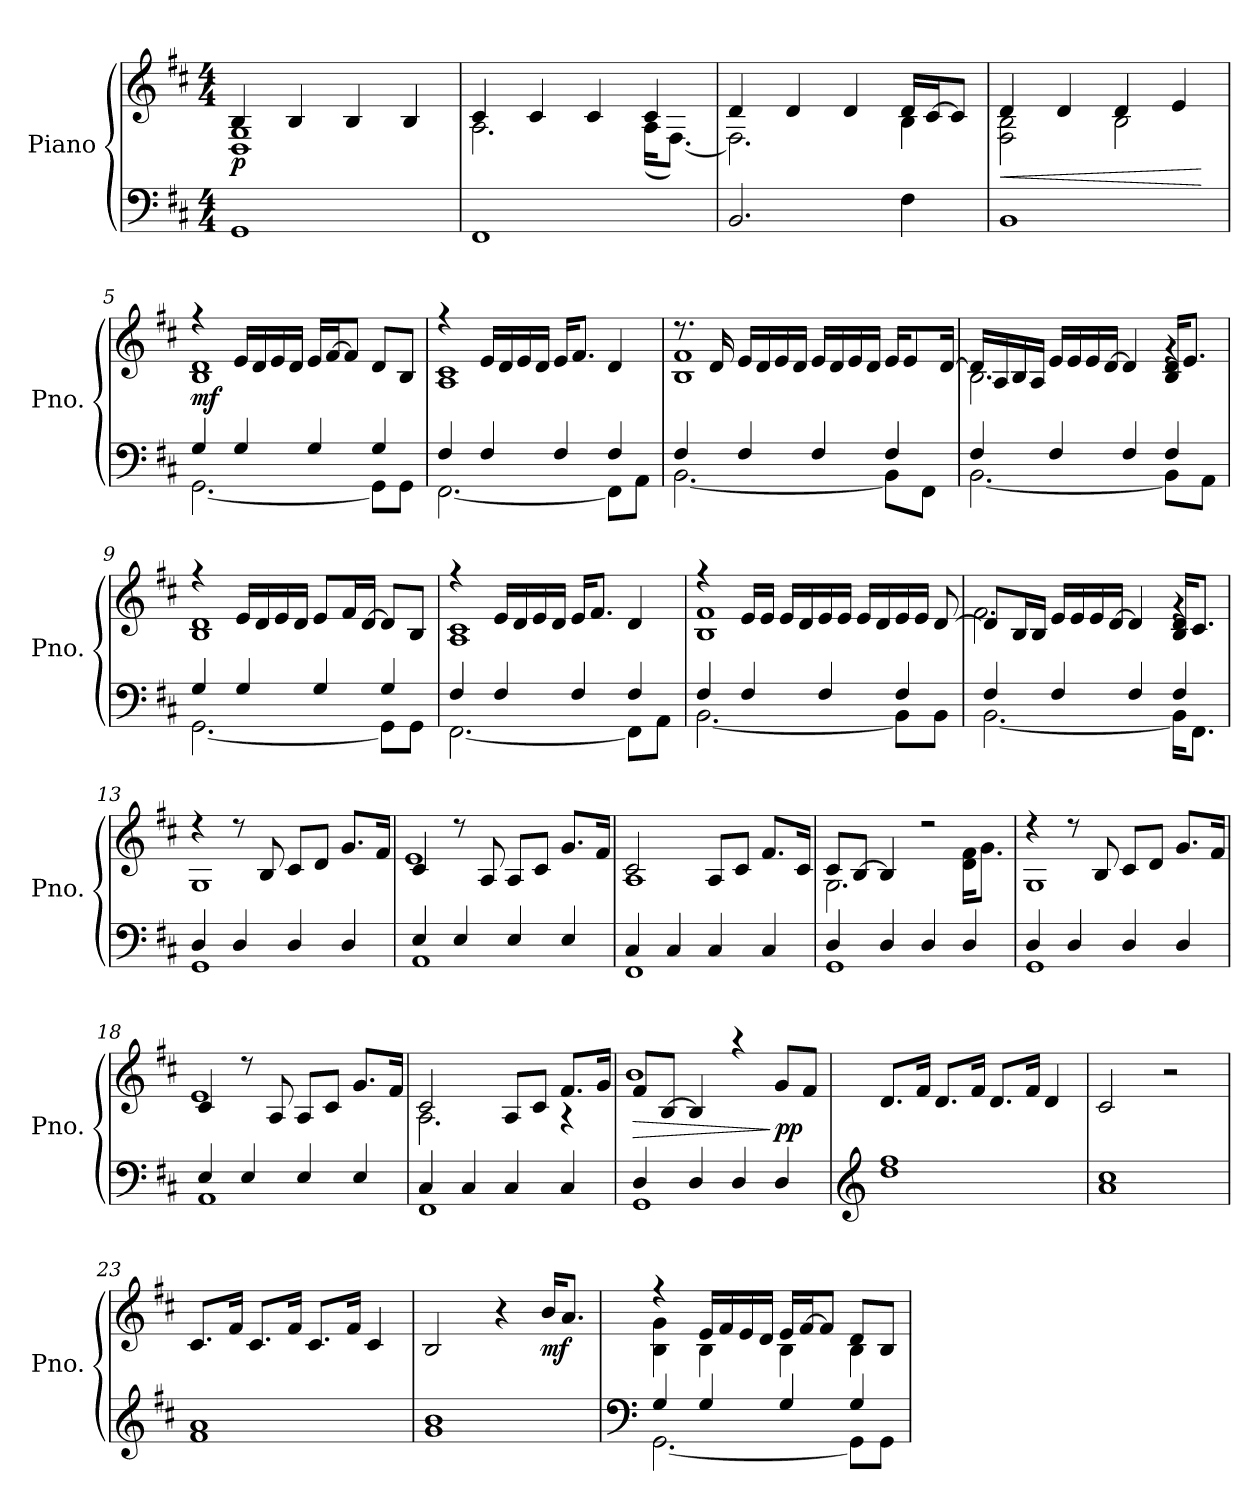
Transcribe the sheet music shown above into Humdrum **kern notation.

**kern	**kern	**dynam
*part1	*part1	*part1
*staff2	*staff1	*staff1/2
*I"Piano	*	*
*I'Pno.	*	*
*clefF4	*clefG2	*
*k[f#c#]	*k[f#c#]	*
*M4/4	*M4/4	*
*MM75	*MM75	*
=1	=1	=1
*	*^	*
!	!	!	!LO:DY:b
1GG	4B/	1D 1G	p
.	4B/	.	.
.	4B/	.	.
.	4B/	.	.
=2	=2	=2	=2
1FF#	4c#/	2.A\	.
.	4c#/	.	.
.	4c#/	.	.
.	4c#/	(<16A\KL	.
.	.	[8.F#\J)	.
=3	=3	=3	=3
2.BB/	4d/	2.F#\]	.
.	4d/	.	.
.	4d/	.	.
4F#\	16d/LL	4B\	.
.	[16c#/J	.	.
.	8c#/J]	.	.
=4	=4	=4	=4
!	!	!	!LO:HP:b
1BB	4d/	2F#\ 2B\	<
.	4d/	.	.
.	4d/	2B\	.
.	4e/	.	.
*	*v	*v	*
.	.	[
=5	=5	=5
*^	*^	*
!	!	!	!	!LO:DY:b
4G/	[2.GG\	4r	1B 1d	mf
4G/	.	16e/LL	.	.
.	.	16d/	.	.
.	.	16e/	.	.
.	.	16d/JJ	.	.
4G/	.	16e/LL	.	.
.	.	[16f#/J	.	.
.	.	8f#/J]	.	.
4G/	8GG\L]	8d/L	.	.
.	8GG\J	8B/J	.	.
!!LO:LB:g=z	!!
=6	=6	=6	=6	=6
4F#/	[2.FF#\	4r	1A 1c#	.
4F#/	.	16e/LL	.	.
.	.	16d/	.	.
.	.	16e/	.	.
.	.	16d/JJ	.	.
4F#/	.	16e/KL	.	.
.	.	8.f#/J	.	.
4F#/	8FF#\L]	4d/	.	.
.	8AA\J	.	.	.
=7	=7	=7	=7	=7
4F#/	[2.BB\	8.r	1B 1f#	.
.	.	16d/	.	.
4F#/	.	16e/LL	.	.
.	.	16d/	.	.
.	.	16e/	.	.
.	.	16d/JJ	.	.
4F#/	.	16e/LL	.	.
.	.	16d/	.	.
.	.	16e/	.	.
.	.	16d/JJ	.	.
4F#/	8BB\L]	16e/KL	.	.
.	.	8e/	.	.
.	8FF#\J	.	.	.
.	.	[16d/Jk	.	.
=8	=8	=8	=8	=8
4F#/	[2.BB\	16d/LL]	2.B\	.
.	.	16A/	.	.
.	.	16B/	.	.
.	.	16A/JJ	.	.
4F#/	.	16e/LL	.	.
.	.	16e/	.	.
.	.	16e/	.	.
.	.	[16d/JJ	.	.
4F#/	.	4d/]	.	.
4F#/	8BB\L]	4rg	16B/ 16d/KL	.
.	.	.	8.e/J	.
.	8AA\J	.	.	.
!!LO:LB:g=z	!!
=9	=9	=9	=9	=9
4G/	[2.GG\	4r	1B 1d	.
4G/	.	16e/LL	.	.
.	.	16d/	.	.
.	.	16e/	.	.
.	.	16d/JJ	.	.
4G/	.	8e/L	.	.
.	.	16f#/L	.	.
.	.	[16d/JJ	.	.
4G/	8GG\L]	8d/L]	.	.
.	8GG\J	8B/J	.	.
=10	=10	=10	=10	=10
4F#/	[2.FF#\	4r	1A 1c#	.
4F#/	.	16e/LL	.	.
.	.	16d/	.	.
.	.	16e/	.	.
.	.	16d/JJ	.	.
4F#/	.	16e/KL	.	.
.	.	8.f#/J	.	.
4F#/	8FF#\L]	4d/	.	.
.	8AA\J	.	.	.
=11	=11	=11	=11	=11
4F#/	[2.BB\	4r	1B 1f#	.
4F#/	.	16e/LL	.	.
.	.	16e/JJ	.	.
.	.	16e/LL	.	.
.	.	16d/	.	.
4F#/	.	16e/	.	.
.	.	16e/JJ	.	.
.	.	16e/LL	.	.
.	.	16d/	.	.
4F#/	8BB\L]	16e/	.	.
.	.	16e/JJ	.	.
.	8BB\J	[8d/	.	.
!!LO:LB:g=z	!!
=12	=12	=12	=12	=12
4F#/	[2.BB\	8d/L]	2.f#\	.
.	.	16B/L	.	.
.	.	16B/JJ	.	.
4F#/	.	16e/LL	.	.
.	.	16e/	.	.
.	.	16e/	.	.
.	.	[16d/JJ	.	.
4F#/	.	4d/]	.	.
4F#/	16BB\KL]	4rg	16B/ 16d/KL	.
.	8.FF#\J	.	8.c#/J	.
=13	=13	=13	=13	=13
4D/	1GG	4r	1G	.
4D/	.	8r	.	.
.	.	8B/	.	.
4D/	.	8c#/L	.	.
.	.	8d/J	.	.
4D/	.	8.g/L	.	.
.	.	16f#/Jk	.	.
=14	=14	=14	=14	=14
4E/	1AA	4c#/	1e	.
4E/	.	8r	.	.
.	.	8A/	.	.
4E/	.	8A/L	.	.
.	.	8c#/J	.	.
4E/	.	8.g/L	.	.
.	.	16f#/Jk	.	.
=15	=15	=15	=15	=15
4C#/	1FF#	2c#/	1A	.
4C#/	.	.	.	.
4C#/	.	8A/L	.	.
.	.	8c#/J	.	.
4C#/	.	8.f#/L	.	.
.	.	16c#/Jk	.	.
!!LO:LB:g=z	!!
=16	=16	=16	=16	=16
4D/	1GG	8c#/L	2.G\	.
.	.	[8B/J	.	.
4D/	.	4B/]	.	.
4D/	.	2r	.	.
4D/	.	.	16d\ 16f#\KL	.
.	.	.	8.g\J	.
=17	=17	=17	=17	=17
4D/	1GG	4r	1G	.
4D/	.	8r	.	.
.	.	8B/	.	.
4D/	.	8c#/L	.	.
.	.	8d/J	.	.
4D/	.	8.g/L	.	.
.	.	16f#/Jk	.	.
=18	=18	=18	=18	=18
4E/	1AA	4c#/	1e	.
4E/	.	8r	.	.
.	.	8A/	.	.
4E/	.	8A/L	.	.
.	.	8c#/J	.	.
4E/	.	8.g/L	.	.
.	.	16f#/Jk	.	.
=19	=19	=19	=19	=19
4C#/	1FF#	2c#/	2.A\	.
4C#/	.	.	.	.
4C#/	.	8A/L	.	.
.	.	8c#/J	.	.
4C#/	.	8.f#/L	4r	.
.	.	16g/Jk	.	.
=20	=20	=20	=20	=20
!	!	!	!	!LO:HP:b
4D/	1GG	8f#/L	1b	>
.	.	[8B/J	.	.
4D/	.	4B/]	.	.
4D/	.	4r	.	.
!	!	!	!	!LO:DY:n=1:b
4D/	.	8g/L	.	] pp
.	.	8f#/J	.	.
*v	*v	*	*	*
*	*v	*v	*
!!LO:PB:g=z
=21	=21	=21
*clefG2	*	*
1dd 1ff#	8.d/L	.
.	16f#/Jk	.
.	8.d/L	.
.	16f#/Jk	.
.	8.d/L	.
.	16f#/Jk	.
.	4d/	.
=22	=22	=22
1a 1cc#	2c#/	.
.	2r	.
=23	=23	=23
1f# 1a	8.c#/L	.
.	16f#/Jk	.
.	8.c#/L	.
.	16f#/Jk	.
.	8.c#/L	.
.	16f#/Jk	.
.	4c#/	.
=24	=24	=24
1g 1b	2B/	.
.	4r	.
!	!	!LO:DY:b
.	16b/KL	mf
.	8.a/J	.
=25	=25	=25
*clefF4	*	*
*^	*^	*
4G/	[2.GG\	4r	4B\ 4g\	.
4G/	.	16e/LL	4B\	.
.	.	16f#/	.	.
.	.	16e/	.	.
.	.	16d/JJ	.	.
4G/	.	16e/LL	4B\	.
.	.	[16f#/J	.	.
.	.	8f#/J]	.	.
4G/	8GG\L]	8d/L	4B\	.
.	8GG\J	8B/J	.	.
*v	*v	*	*	*
*	*v	*v	*
=	=	=
*-	*-	*-
